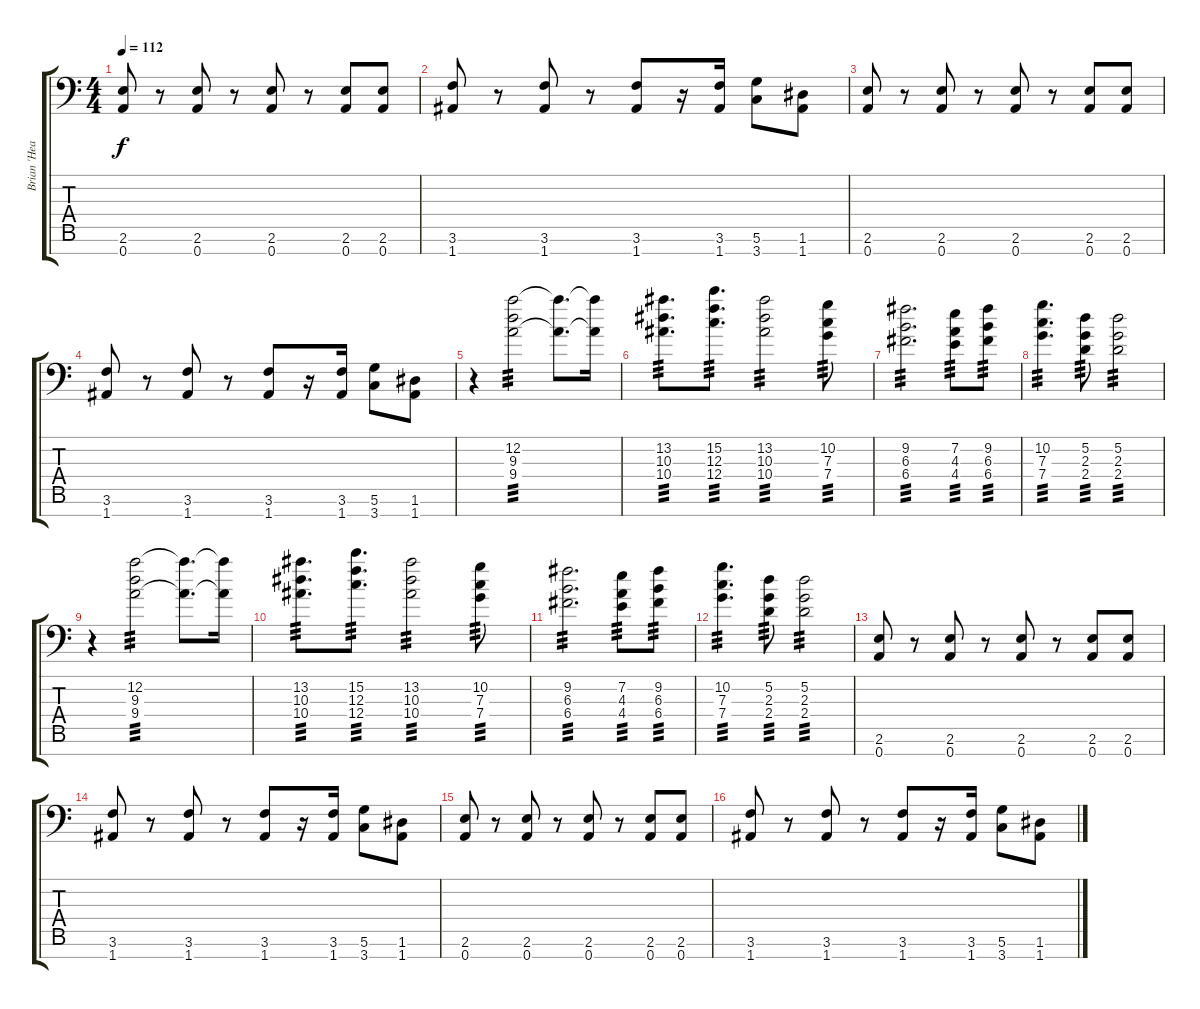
\track ("Brian 'Head'  Welsh" "Brian 'Hea") {instrument distortionguitar}
\staff {score tabs}
\tuning (D4 A3 F3 C3 G2 D2 A1) {hide}
\ts (4 4)
\tempo 112
\clef f4
\ks c
(2.6 0.7).8{dy f} r.8 (2.6 0.7).8 r.8 (2.6 0.7).8 r.8 (2.6 0.7).8 (2.6 0.7).8 |
(3.6 1.7).8 r.8 (3.6 1.7).8 r.8 (3.6 1.7).8 r.16 (3.6 1.7).16 (5.6 3.7).8 (1.6 1.7).8 |
(2.6 0.7).8 r.8 (2.6 0.7).8 r.8 (2.6 0.7).8 r.8 (2.6 0.7).8 (2.6 0.7).8 |
(3.6 1.7).8 r.8 (3.6 1.7).8 r.8 (3.6 1.7).8 r.16 (3.6 1.7).16 (5.6 3.7).8 (1.6 1.7).8 |
r.4 (12.2 9.3 9.4).2{tp 3} (12.2{t} 9.4{t}).8{d} (12.2{t} 9.4{t}).16 |
(13.2 10.3 10.4).8{d tp 3} (15.2 12.3 12.4).8{d tp 3} (13.2 10.3 10.4).2{tp 3} (10.2 7.3 7.4).8{tp 3} |
(9.2 6.3 6.4).2{d tp 3} (7.2 4.3 4.4).8{tp 3} (9.2 6.3 6.4).8{tp 3} |
(10.2 7.3 7.4).4{d tp 3} (5.2 2.3 2.4).8{tp 3} (5.2 2.3 2.4).2{tp 3} |
r.4 (12.2 9.3 9.4).2{tp 3} (12.2{t} 9.4{t}).8{d} (12.2{t} 9.4{t}).16 |
(13.2 10.3 10.4).8{d tp 3} (15.2 12.3 12.4).8{d tp 3} (13.2 10.3 10.4).2{tp 3} (10.2 7.3 7.4).8{tp 3} |
(9.2 6.3 6.4).2{d tp 3} (7.2 4.3 4.4).8{tp 3} (9.2 6.3 6.4).8{tp 3} |
(10.2 7.3 7.4).4{d tp 3} (5.2 2.3 2.4).8{tp 3} (5.2 2.3 2.4).2{tp 3} |
(2.6 0.7).8 r.8 (2.6 0.7).8 r.8 (2.6 0.7).8 r.8 (2.6 0.7).8 (2.6 0.7).8 |
(3.6 1.7).8 r.8 (3.6 1.7).8 r.8 (3.6 1.7).8 r.16 (3.6 1.7).16 (5.6 3.7).8 (1.6 1.7).8 |
(2.6 0.7).8 r.8 (2.6 0.7).8 r.8 (2.6 0.7).8 r.8 (2.6 0.7).8 (2.6 0.7).8 |
(3.6 1.7).8 r.8 (3.6 1.7).8 r.8 (3.6 1.7).8 r.16 (3.6 1.7).16 (5.6 3.7).8 (1.6 1.7).8
